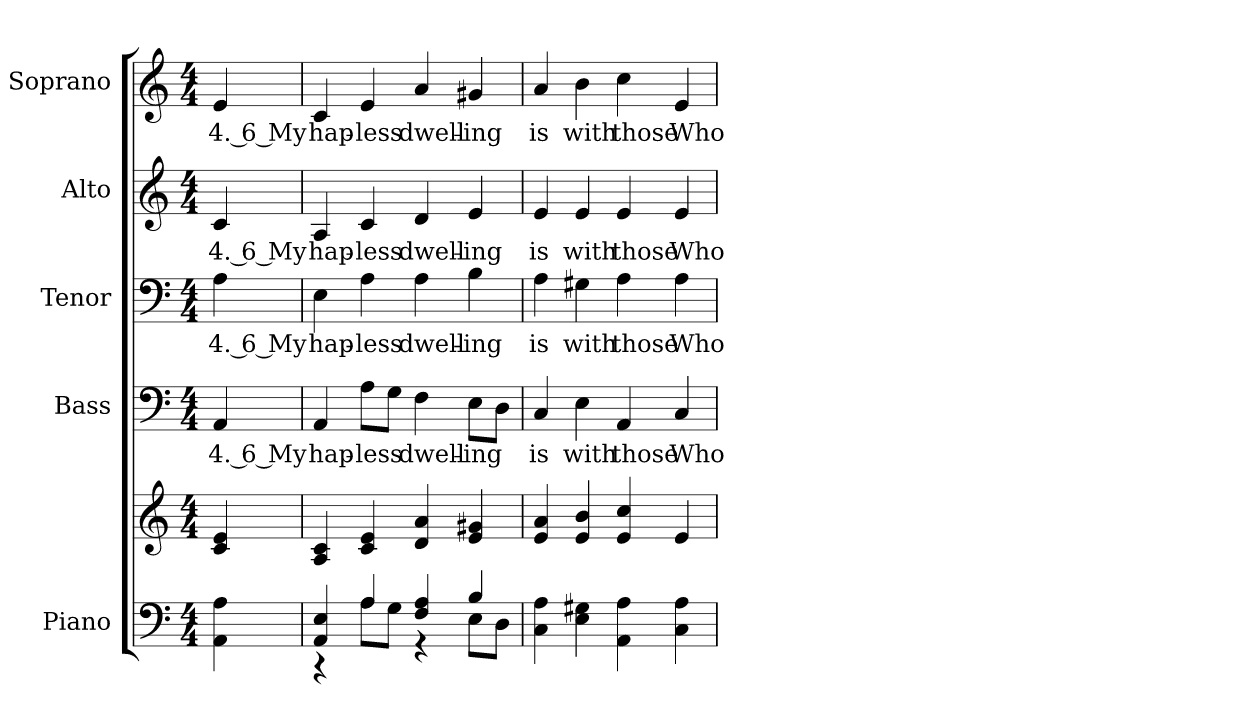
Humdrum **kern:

**kern	**kern	**kern	**text	**kern	**text	**kern	**text	**kern	**text
*part5	*part5	*part4	*part4	*part3	*part3	*part2	*part2	*part1	*part1
*staff6	*staff5	*staff4	*staff4	*staff3	*staff3	*staff2	*staff2	*staff1	*staff1
*I"Piano	*	*I"Bass	*	*I"Tenor	*	*I"Alto	*	*I"Soprano	*
*I'Pno.	*	*I'B.	*	*I'T.	*	*I'A.	*	*I'S.	*
!!LO:PB:g=z
*clefF4	*clefG2	*clefF4	*	*clefF4	*	*clefG2	*	*clefG2	*
*k[]	*k[]	*k[]	*	*k[]	*	*k[]	*	*k[]	*
*C:	*C:	*C:	*	*C:	*	*C:	*	*C:	*
*M4/4	*M4/4	*M4/4	*	*M4/4	*	*M4/4	*	*M4/4	*
=	=	=	=	=	=	=	=	=	=
!	!	!	!LO:LY:b:color=#000000	!	!	!	!	!	!
!	!	!	!	!	!LO:LY:b:color=#000000	!	!	!	!
!	!	!	!	!	!	!	!LO:LY:b:color=#000000	!	!
!	!	!	!	!	!	!	!	!	!LO:LY:b:color=#000000
4AAi\ 4Ai	4ci/ 4ei	4AAi/	4. 6 My	4Ai\	4. 6 My	4ci/	4. 6 My	4ei/	4. 6 My
=1	=1	=1	=1	=1	=1	=1	=1	=1	=1
*^	*	*	*	*	*	*	*	*	*
!	!	!	!	!LO:LY:b:color=#000000	!	!	!	!	!	!
!	!	!	!	!	!	!LO:LY:b:color=#000000	!	!	!	!
!	!	!	!	!	!	!	!	!LO:LY:b:color=#000000	!	!
!	!	!	!	!	!	!	!	!	!	!LO:LY:b:color=#000000
4AAi/ 4Ei	4r	4Ai/ 4ci	4AAi/	hap-	4Ei\	hap-	4Ai/	hap-	4ci/	hap-
!	!	!	!	!LO:LY:b:color=#000000	!	!	!	!	!	!
!	!	!	!	!	!	!LO:LY:b:color=#000000	!	!	!	!
!	!	!	!	!	!	!	!	!LO:LY:b:color=#000000	!	!
!	!	!	!	!	!	!	!	!	!	!LO:LY:b:color=#000000
4Ai/	8Ai\L	4ci/ 4ei	8Ai\L	-less	4Ai\	-less	4ci/	-less	4ei/	-less
.	8Gi\J	.	8Gi\J	.	.	.	.	.	.	.
!	!	!	!	!LO:LY:b:color=#000000	!	!	!	!	!	!
!	!	!	!	!	!	!LO:LY:b:color=#000000	!	!	!	!
!	!	!	!	!	!	!	!	!LO:LY:b:color=#000000	!	!
!	!	!	!	!	!	!	!	!	!	!LO:LY:b:color=#000000
4Fi/ 4Ai	4r	4di/ 4ai	4Fi\	dwell-	4Ai\	dwell-	4di/	dwell-	4ai/	dwell-
!	!	!	!	!LO:LY:b:color=#000000	!	!	!	!	!	!
!	!	!	!	!	!	!LO:LY:b:color=#000000	!	!	!	!
!	!	!	!	!	!	!	!	!LO:LY:b:color=#000000	!	!
!	!	!	!	!	!	!	!	!	!	!LO:LY:b:color=#000000
4Bi/	8Ei\L	4ei/ 4g#Xi	8Ei\L	-ing	4Bi\	-ing	4ei/	-ing	4g#Xi/	-ing
.	8Di\J	.	8Di\J	.	.	.	.	.	.	.
*v	*v	*	*	*	*	*	*	*	*	*
=2	=2	=2	=2	=2	=2	=2	=2	=2	=2
*^	*	*	*	*	*	*	*	*	*
!	!	!	!	!LO:LY:b:color=#000000	!	!	!	!	!	!
*v	*v	*	*	*	*	*	*	*	*	*
*^	*	*	*	*	*	*	*	*	*
!	!	!	!	!	!	!LO:LY:b:color=#000000	!	!	!	!
*v	*v	*	*	*	*	*	*	*	*	*
*^	*	*	*	*	*	*	*	*	*
!	!	!	!	!	!	!	!	!LO:LY:b:color=#000000	!	!
*v	*v	*	*	*	*	*	*	*	*	*
*^	*	*	*	*	*	*	*	*	*
!	!	!	!	!	!	!	!	!	!	!LO:LY:b:color=#000000
*v	*v	*	*	*	*	*	*	*	*	*
4Ci\ 4Ai	4ei/ 4ai	4Ci/	is	4Ai\	is	4ei/	is	4ai/	is
!	!	!	!LO:LY:b:color=#000000	!	!	!	!	!	!
!	!	!	!	!	!LO:LY:b:color=#000000	!	!	!	!
!	!	!	!	!	!	!	!LO:LY:b:color=#000000	!	!
!	!	!	!	!	!	!	!	!	!LO:LY:b:color=#000000
4Ei\ 4G#Xi	4ei/ 4bi	4Ei\	with	4G#Xi\	with	4ei/	with	4bi\	with
!	!	!	!LO:LY:b:color=#000000	!	!	!	!	!	!
!	!	!	!	!	!LO:LY:b:color=#000000	!	!	!	!
!	!	!	!	!	!	!	!LO:LY:b:color=#000000	!	!
!	!	!	!	!	!	!	!	!	!LO:LY:b:color=#000000
4AAi\ 4Ai	4ei/ 4cci	4AAi/	those	4Ai\	those	4ei/	those	4cci\	those
!	!	!	!LO:LY:b:color=#000000	!	!	!	!	!	!
!	!	!	!	!	!LO:LY:b:color=#000000	!	!	!	!
!	!	!	!	!	!	!	!LO:LY:b:color=#000000	!	!
!	!	!	!	!	!	!	!	!	!LO:LY:b:color=#000000
4Ci\ 4Ai	4ei/	4Ci/	Who	4Ai\	Who	4ei/	Who	4ei/	Who
=	=	=	=	=	=	=	=	=	=
*-	*-	*-	*-	*-	*-	*-	*-	*-	*-
